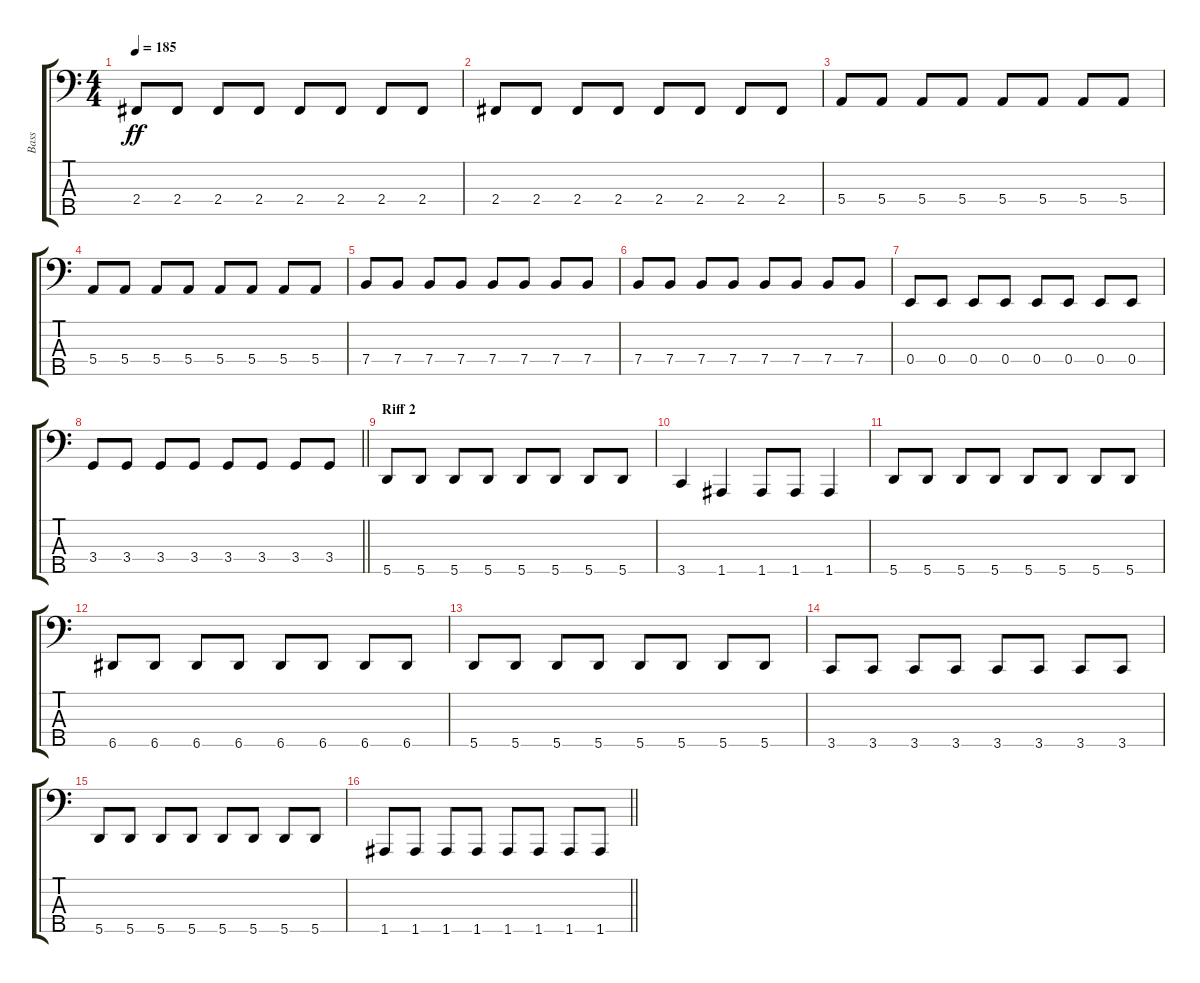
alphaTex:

\track ("Bass" "Bass") {instrument electricbasspick}
\staff {score tabs}
\tuning (G2 D2 A1 E1 A0) {hide}
\ts (4 4)
\tempo 185
\clef f4
\ks c
2.4.8{dy ff} 2.4.8 2.4.8 2.4.8 2.4.8 2.4.8 2.4.8 2.4.8 |
2.4.8 2.4.8 2.4.8 2.4.8 2.4.8 2.4.8 2.4.8 2.4.8 |
5.4.8 5.4.8 5.4.8 5.4.8 5.4.8 5.4.8 5.4.8 5.4.8 |
5.4.8 5.4.8 5.4.8 5.4.8 5.4.8 5.4.8 5.4.8 5.4.8 |
7.4.8 7.4.8 7.4.8 7.4.8 7.4.8 7.4.8 7.4.8 7.4.8 |
7.4.8 7.4.8 7.4.8 7.4.8 7.4.8 7.4.8 7.4.8 7.4.8 |
0.4.8 0.4.8 0.4.8 0.4.8 0.4.8 0.4.8 0.4.8 0.4.8 |
\barLineRight lightlight
3.4.8 3.4.8 3.4.8 3.4.8 3.4.8 3.4.8 3.4.8 3.4.8 |
\section ("" "Riff 2")
5.5.8 5.5.8 5.5.8 5.5.8 5.5.8 5.5.8 5.5.8 5.5.8 |
3.5.4 1.5.4 1.5.8 1.5.8 1.5.4 |
5.5.8 5.5.8 5.5.8 5.5.8 5.5.8 5.5.8 5.5.8 5.5.8 |
6.5.8 6.5.8 6.5.8 6.5.8 6.5.8 6.5.8 6.5.8 6.5.8 |
5.5.8 5.5.8 5.5.8 5.5.8 5.5.8 5.5.8 5.5.8 5.5.8 |
3.5.8 3.5.8 3.5.8 3.5.8 3.5.8 3.5.8 3.5.8 3.5.8 |
5.5.8 5.5.8 5.5.8 5.5.8 5.5.8 5.5.8 5.5.8 5.5.8 |
\barLineRight lightlight
1.5.8 1.5.8 1.5.8 1.5.8 1.5.8 1.5.8 1.5.8 1.5.8
